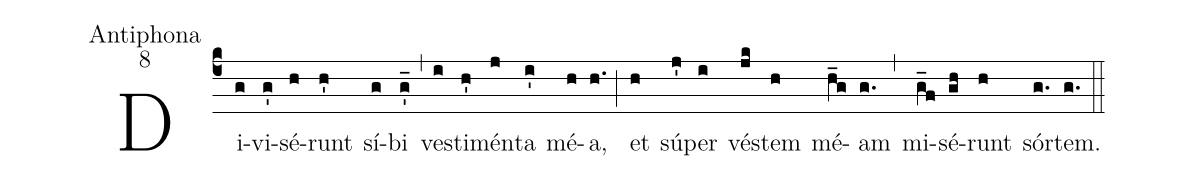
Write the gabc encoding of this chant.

office-part:Antiphona;
mode:8;
%%
(c4)
Di(g)vi(g')sé(h)runt(h') sí(g)bi(g'_) (,)
ve(i)sti(h')mén(j)ta(i') mé(h)a,(h.) (;)
et(h) sú(j')per(i) vé(jk)stem(h) mé(h_g)am(g.) (,)
mi(g_f)sé(gh)runt(h) sór(g.)tem.(g.) (::)
